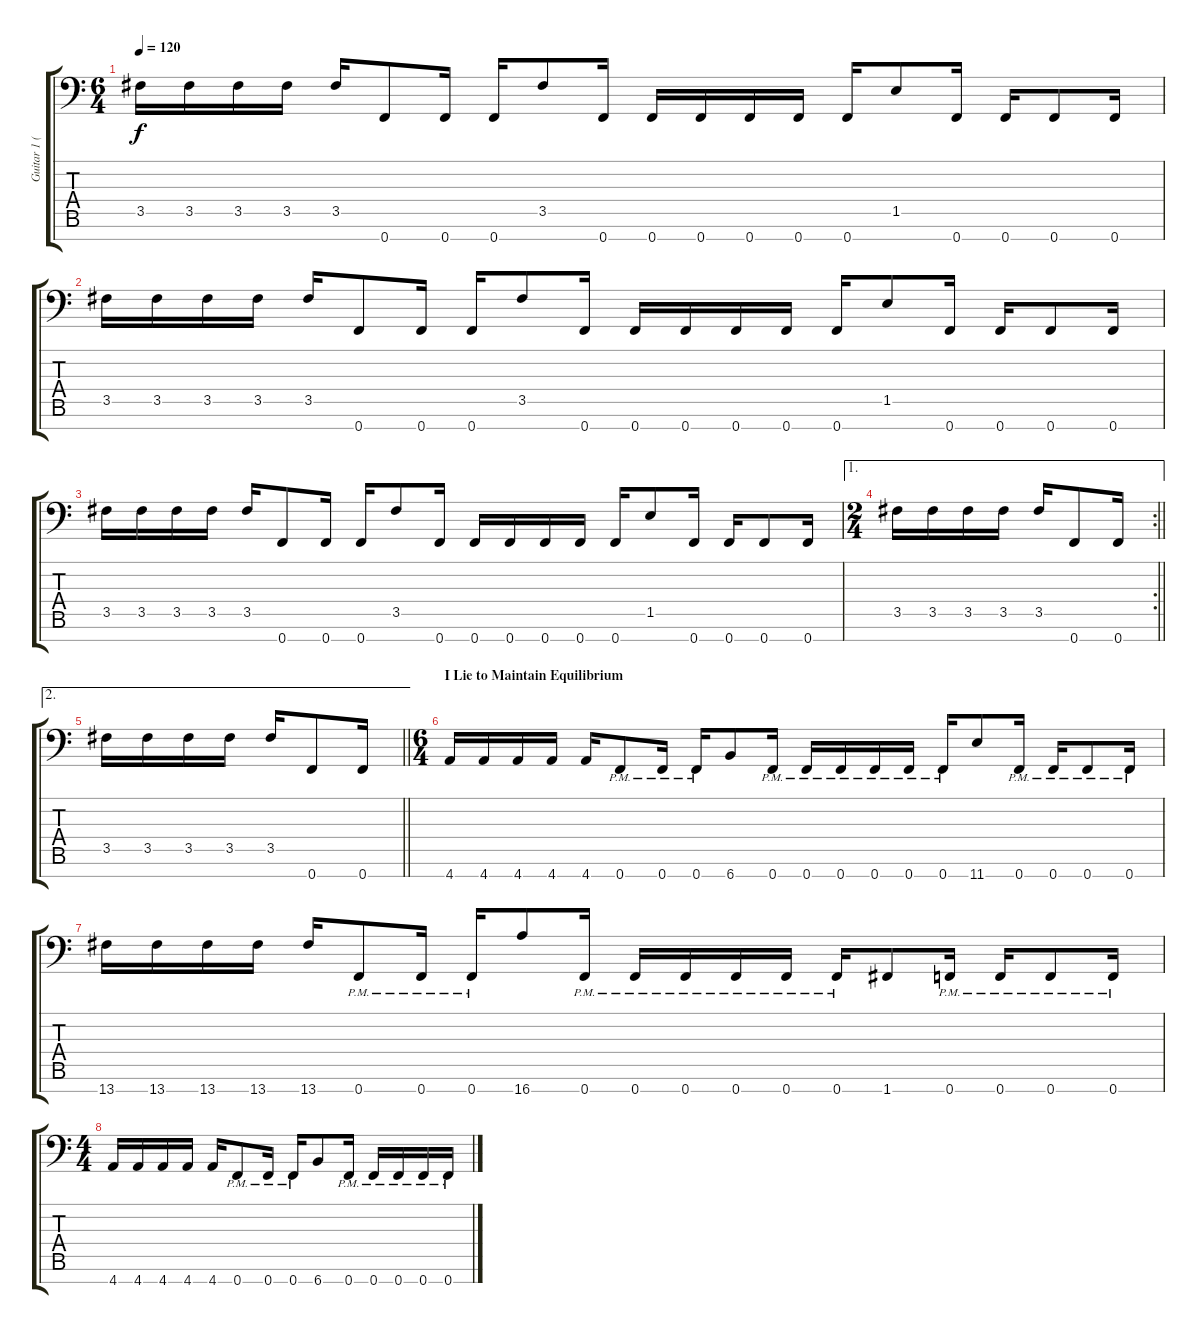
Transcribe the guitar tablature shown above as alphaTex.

\track ("Guitar 1 (Fredrik Thordendal)" "Guitar 1 (") {instrument distortionguitar}
\staff {score tabs}
\tuning (Bb3 F3 Db3 Ab2 Eb2 Bb1 F1) {hide}
\ts (6 4)
\tempo 120
\clef f4
\ks c
3.5.16{dy f} 3.5.16 3.5.16 3.5.16 3.5.16 0.7.8 0.7.16 0.7.16 3.5.8 0.7.16 0.7.16 0.7.16 0.7.16 0.7.16 0.7.16 1.5.8 0.7.16 0.7.16 0.7.8 0.7.16 |
3.5.16 3.5.16 3.5.16 3.5.16 3.5.16 0.7.8 0.7.16 0.7.16 3.5.8 0.7.16 0.7.16 0.7.16 0.7.16 0.7.16 0.7.16 1.5.8 0.7.16 0.7.16 0.7.8 0.7.16 |
3.5.16 3.5.16 3.5.16 3.5.16 3.5.16 0.7.8 0.7.16 0.7.16 3.5.8 0.7.16 0.7.16 0.7.16 0.7.16 0.7.16 0.7.16 1.5.8 0.7.16 0.7.16 0.7.8 0.7.16 |
\ae 1
\rc 2
\ts (2 4)
\barLineRight lightlight
3.5.16 3.5.16 3.5.16 3.5.16 3.5.16 0.7.8 0.7.16 |
\ae 2
\barLineRight lightlight
3.5.16 3.5.16 3.5.16 3.5.16 3.5.16 0.7.8 0.7.16 |
\ts (6 4)
\section ("" "I Lie to Maintain Equilibrium")
4.7.16 4.7.16 4.7.16 4.7.16 4.7.16 0.7{pm}.8 0.7{pm}.16 0.7{pm}.16 6.7.8 0.7{pm}.16 0.7{pm}.16 0.7{pm}.16 0.7{pm}.16 0.7{pm}.16 0.7{pm}.16 11.7.8 0.7{pm}.16 0.7{pm}.16 0.7{pm}.8 0.7{pm}.16 |
13.7.16 13.7.16 13.7.16 13.7.16 13.7.16 0.7{pm}.8 0.7{pm}.16 0.7{pm}.16 16.7.8 0.7{pm}.16 0.7{pm}.16 0.7{pm}.16 0.7{pm}.16 0.7{pm}.16 0.7{pm}.16 1.7.8 0.7{pm}.16 0.7{pm}.16 0.7{pm}.8 0.7{pm}.16 |
\ts (4 4)
4.7.16 4.7.16 4.7.16 4.7.16 4.7.16 0.7{pm}.8 0.7{pm}.16 0.7{pm}.16 6.7.8 0.7{pm}.16 0.7{pm}.16 0.7{pm}.16 0.7{pm}.16 0.7{pm}.16
